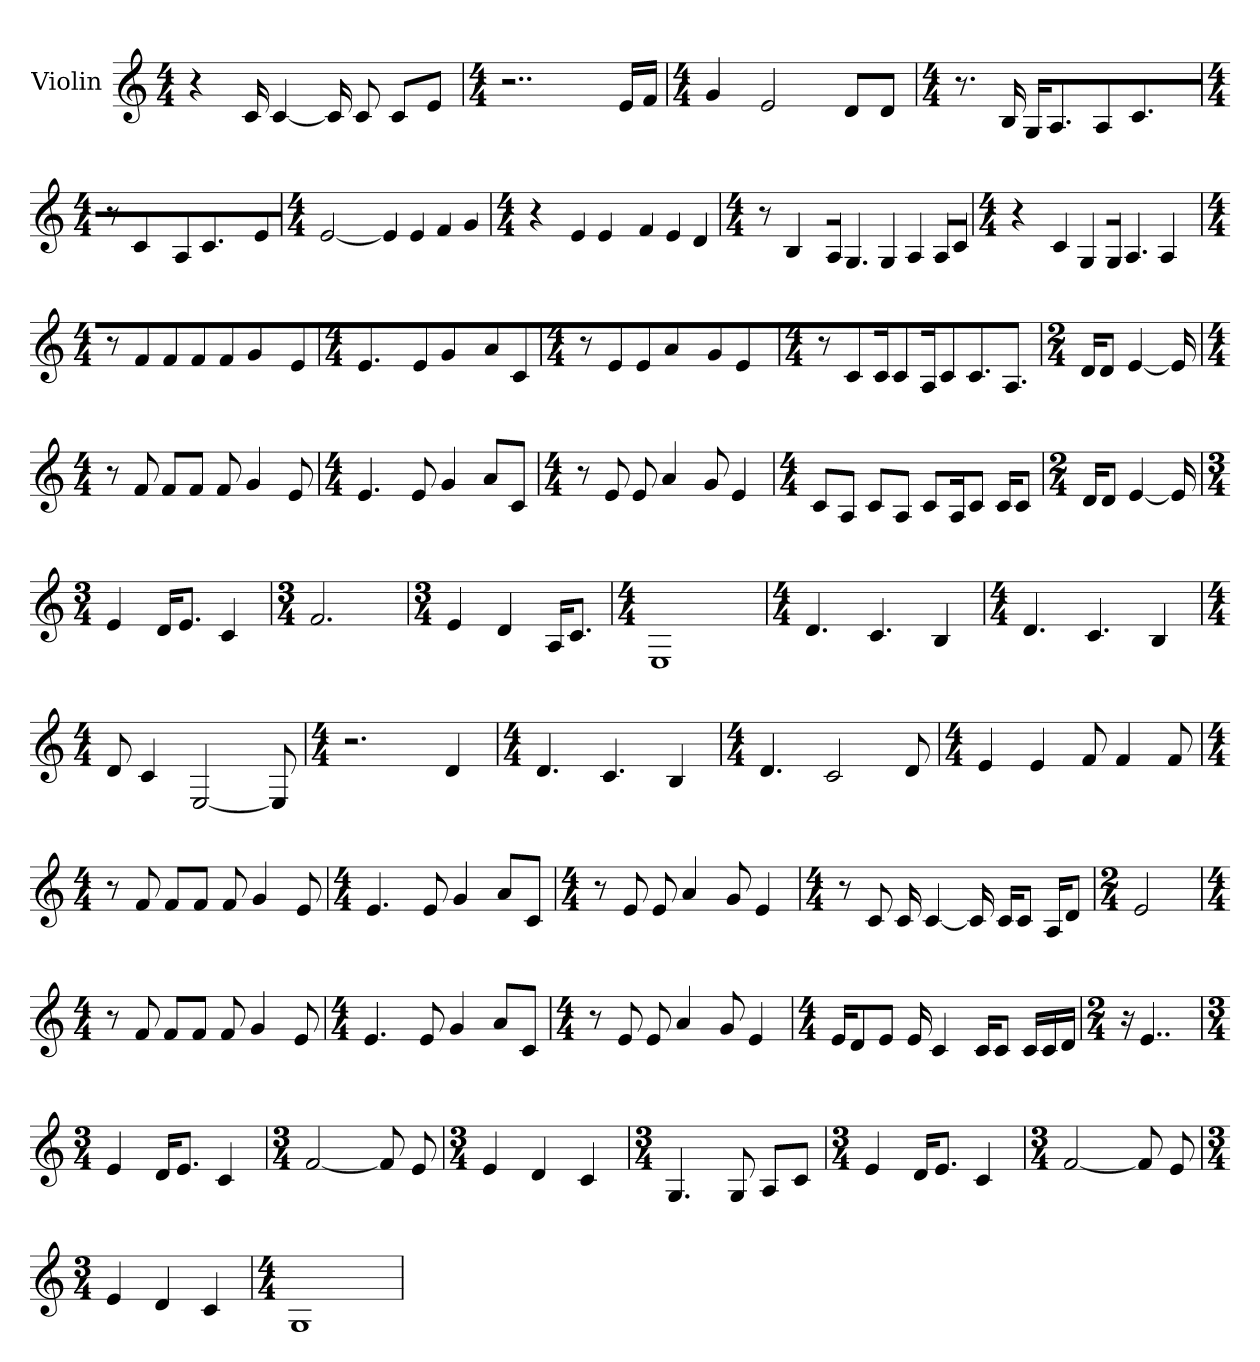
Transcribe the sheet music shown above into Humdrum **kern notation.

**kern
*part1
*staff1
*I"Violin
*I'Vln
*M4/4
=
4r
16c
[4c
16c]
8c
8cL
8eJ
=
*M4/4
2..r
16eLL
16fJJ
=
*M4/4
4g
2e
8dL
8dJ
=
*M4/4
8.r
16B
16GLL
8.AJ
8A
4.c
=
*M4/4
8r
4c
8A
4.c
8e
=
*M4/4
[2e
8e]
8e
8fL
8gJ
=
*M4/4
4r
8e
4e
8f
8eL
8dJ
=
*M4/4
8r
4B
16AKL
8.GJ
8GL
8A
16AL
16cJJ
=
*M4/4
4r
8cL
8GJ
16GKL
8.AJ
4A
=
*M4/4
8r
8f
8fL
8fJ
8f
4g
8e
=
*M4/4
4.e
8e
4g
8aL
8cJ
=
*M4/4
8r
8e
8e
4a
8g
4e
=
*M4/4
8r
8c
16cKL
8c
16AJk
8cL
8.cJ
8.AJ
=
*M2/4
16dKL
8dJ
[4e
16e]
=
*M4/4
8r
8f
8fL
8fJ
8f
4g
8e
=
*M4/4
4.e
8e
4g
8aL
8cJ
=
*M4/4
8r
8e
8e
4a
8g
4e
=
*M4/4
8cL
8AJ
8cL
8AJ
8cL
16AK
8cJ
16cKL
8cJ
=
*M2/4
16dKL
8dJ
[4e
16e]
=
*M3/4
4e
16dKL
8.eJ
4c
=
*M3/4
2.f
=
*M3/4
4e
4d
16AKL
8.cJ
=
*M4/4
1E
=
*M4/4
4.d
4.c
4B
=
*M4/4
4.d
4.c
4B
=
*M4/4
8d
4c
[2E
8E]
=
*M4/4
2.r
4d
=
*M4/4
4.d
4.c
4B
=
*M4/4
4.d
2c
8d
=
*M4/4
4e
4e
8f
4f
8f
=
*M4/4
8r
8f
8fL
8fJ
8f
4g
8e
=
*M4/4
4.e
8e
4g
8aL
8cJ
=
*M4/4
8r
8e
8e
4a
8g
4e
=
*M4/4
8r
8c
16c
[4c
16c]
16cKL
8cJ
16AKL
8dJ
=
*M2/4
2e
=
*M4/4
8r
8f
8fL
8fJ
8f
4g
8e
=
*M4/4
4.e
8e
4g
8aL
8cJ
=
*M4/4
8r
8e
8e
4a
8g
4e
=
*M4/4
16eKL
8d
8eJ
16e
4c
16cKL
8cJ
16cLL
16c
16dJJ
=
*M2/4
16r
4..e
=
*M3/4
4e
16dKL
8.eJ
4c
=
*M3/4
[2f
8f]
8e
=
*M3/4
4e
4d
4c
=
*M3/4
4.G
8G
8AL
8cJ
=
*M3/4
4e
16dKL
8.eJ
4c
=
*M3/4
[2f
8f]
8e
=
*M3/4
4e
4d
4c
=
*M4/4
1G
=
*-
